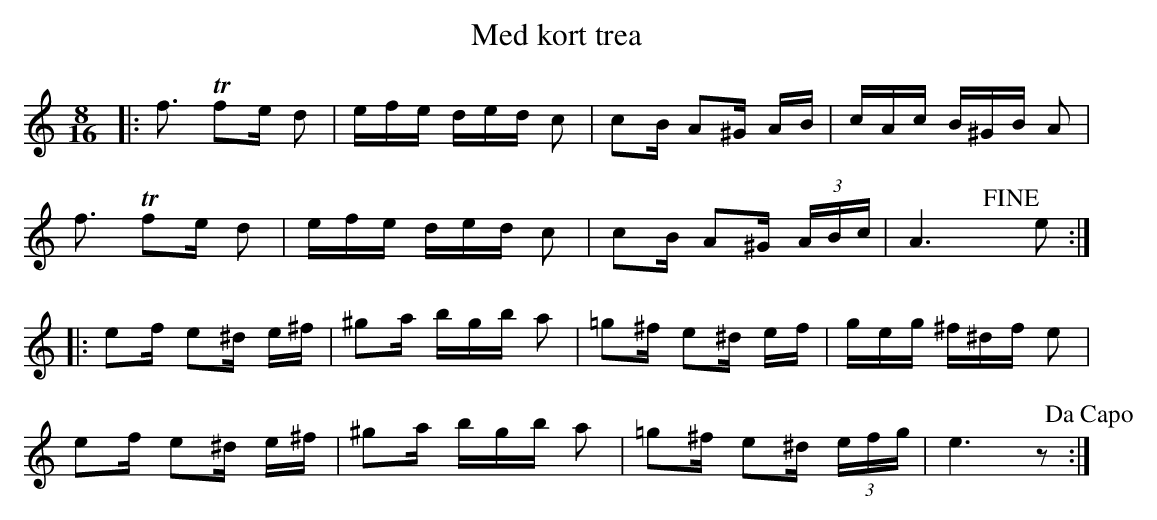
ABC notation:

X:1
T:Med kort trea
M:8/16
L:1/16
K:Am
|: f3 !trill!f2e d2 | efe ded c2 | c2B A2^G AB | cAc B^GB A2 |
f3 !trill!f2e d2 | efe ded c2 | c2B A2^G (3ABc | A6 !fine! y y e2 :|
|: e2f e2^d e^f | ^g2a bgb a2 | =g2^f e2^d ef | geg ^f^df e2 |
e2f e2^d e^f | ^g2a bgb a2 | =g2^f e2^d (3efg | e6 z2 !dacapo! :|
